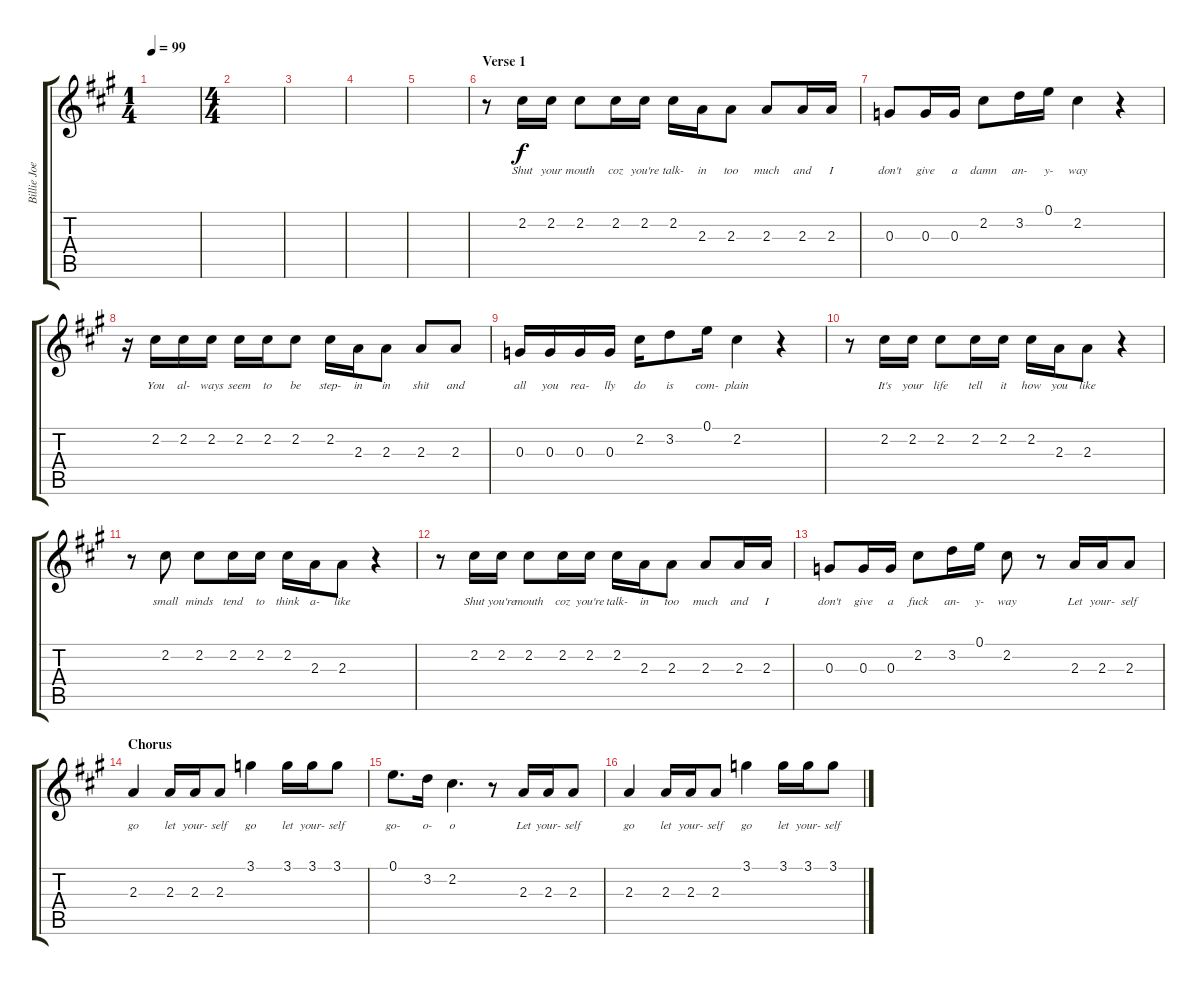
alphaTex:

\track ("Billie Joe Vocals" "Billie Joe") {instrument overdrivenguitar}
\staff {score tabs}
\tuning (E4 B3 G3 D3 A2 E2) {hide}
\ts (1 4)
\tempo 99
\clef g2
\ks a
|
\ts (4 4)
|
|
|
|
\section ("" "Verse 1")
r.8 2.2.16{lyrics (0 "Shut") lyrics (1 "") lyrics (2 "") lyrics (3 "") lyrics (4 "")} 2.2.16{lyrics (0 "your") lyrics (1 "") lyrics (2 "") lyrics (3 "") lyrics (4 "")} 2.2.8{lyrics (0 "mouth") lyrics (1 "") lyrics (2 "") lyrics (3 "") lyrics (4 "")} 2.2.16{lyrics (0 "coz") lyrics (1 "") lyrics (2 "") lyrics (3 "") lyrics (4 "")} 2.2.16{lyrics (0 "you're") lyrics (1 "") lyrics (2 "") lyrics (3 "") lyrics (4 "")} 2.2.16{lyrics (0 "talk-") lyrics (1 "") lyrics (2 "") lyrics (3 "") lyrics (4 "")} 2.3.16{lyrics (0 "in") lyrics (1 "") lyrics (2 "") lyrics (3 "") lyrics (4 "")} 2.3.8{lyrics (0 "too") lyrics (1 "") lyrics (2 "") lyrics (3 "") lyrics (4 "")} 2.3.8{lyrics (0 "much") lyrics (1 "") lyrics (2 "") lyrics (3 "") lyrics (4 "")} 2.3.16{lyrics (0 "and") lyrics (1 "") lyrics (2 "") lyrics (3 "") lyrics (4 "")} 2.3.16{lyrics (0 "I") lyrics (1 "") lyrics (2 "") lyrics (3 "") lyrics (4 "")} |
0.3.8{lyrics (0 "don't") lyrics (1 "") lyrics (2 "") lyrics (3 "") lyrics (4 "")} 0.3.16{lyrics (0 "give") lyrics (1 "") lyrics (2 "") lyrics (3 "") lyrics (4 "")} 0.3.16{lyrics (0 "a") lyrics (1 "") lyrics (2 "") lyrics (3 "") lyrics (4 "")} 2.2.8{lyrics (0 "damn") lyrics (1 "") lyrics (2 "") lyrics (3 "") lyrics (4 "")} 3.2.16{lyrics (0 "an-") lyrics (1 "") lyrics (2 "") lyrics (3 "") lyrics (4 "")} 0.1.16{lyrics (0 "y-") lyrics (1 "") lyrics (2 "") lyrics (3 "") lyrics (4 "")} 2.2.4{lyrics (0 "way") lyrics (1 "") lyrics (2 "") lyrics (3 "") lyrics (4 "")} r.4 |
r.16 2.2.16{lyrics (0 "You") lyrics (1 "") lyrics (2 "") lyrics (3 "") lyrics (4 "")} 2.2.16{lyrics (0 "al-") lyrics (1 "") lyrics (2 "") lyrics (3 "") lyrics (4 "")} 2.2.16{lyrics (0 "ways") lyrics (1 "") lyrics (2 "") lyrics (3 "") lyrics (4 "")} 2.2.16{lyrics (0 "seem") lyrics (1 "") lyrics (2 "") lyrics (3 "") lyrics (4 "")} 2.2.16{lyrics (0 "to") lyrics (1 "") lyrics (2 "") lyrics (3 "") lyrics (4 "")} 2.2.8{lyrics (0 "be") lyrics (1 "") lyrics (2 "") lyrics (3 "") lyrics (4 "")} 2.2.16{lyrics (0 "step-") lyrics (1 "") lyrics (2 "") lyrics (3 "") lyrics (4 "")} 2.3.16{lyrics (0 "in") lyrics (1 "") lyrics (2 "") lyrics (3 "") lyrics (4 "")} 2.3.8{lyrics (0 "in") lyrics (1 "") lyrics (2 "") lyrics (3 "") lyrics (4 "")} 2.3.8{lyrics (0 "shit") lyrics (1 "") lyrics (2 "") lyrics (3 "") lyrics (4 "")} 2.3.8{lyrics (0 "and") lyrics (1 "") lyrics (2 "") lyrics (3 "") lyrics (4 "")} |
0.3.16{lyrics (0 "all") lyrics (1 "") lyrics (2 "") lyrics (3 "") lyrics (4 "")} 0.3.16{lyrics (0 "you") lyrics (1 "") lyrics (2 "") lyrics (3 "") lyrics (4 "")} 0.3.16{lyrics (0 "rea-") lyrics (1 "") lyrics (2 "") lyrics (3 "") lyrics (4 "")} 0.3.16{lyrics (0 "lly") lyrics (1 "") lyrics (2 "") lyrics (3 "") lyrics (4 "")} 2.2.16{lyrics (0 "do") lyrics (1 "") lyrics (2 "") lyrics (3 "") lyrics (4 "")} 3.2.8{lyrics (0 "is") lyrics (1 "") lyrics (2 "") lyrics (3 "") lyrics (4 "")} 0.1.16{lyrics (0 "com-") lyrics (1 "") lyrics (2 "") lyrics (3 "") lyrics (4 "")} 2.2.4{lyrics (0 "plain") lyrics (1 "") lyrics (2 "") lyrics (3 "") lyrics (4 "")} r.4 |
r.8 2.2.16{lyrics (0 "It's") lyrics (1 "") lyrics (2 "") lyrics (3 "") lyrics (4 "")} 2.2.16{lyrics (0 "your") lyrics (1 "") lyrics (2 "") lyrics (3 "") lyrics (4 "")} 2.2.8{lyrics (0 "life") lyrics (1 "") lyrics (2 "") lyrics (3 "") lyrics (4 "")} 2.2.16{lyrics (0 "tell") lyrics (1 "") lyrics (2 "") lyrics (3 "") lyrics (4 "")} 2.2.16{lyrics (0 "it") lyrics (1 "") lyrics (2 "") lyrics (3 "") lyrics (4 "")} 2.2.16{lyrics (0 "how") lyrics (1 "") lyrics (2 "") lyrics (3 "") lyrics (4 "")} 2.3.16{lyrics (0 "you") lyrics (1 "") lyrics (2 "") lyrics (3 "") lyrics (4 "")} 2.3.8{lyrics (0 "like") lyrics (1 "") lyrics (2 "") lyrics (3 "") lyrics (4 "")} r.4 |
r.8 2.2.8{lyrics (0 "small") lyrics (1 "") lyrics (2 "") lyrics (3 "") lyrics (4 "")} 2.2.8{lyrics (0 "minds") lyrics (1 "") lyrics (2 "") lyrics (3 "") lyrics (4 "")} 2.2.16{lyrics (0 "tend") lyrics (1 "") lyrics (2 "") lyrics (3 "") lyrics (4 "")} 2.2.16{lyrics (0 "to") lyrics (1 "") lyrics (2 "") lyrics (3 "") lyrics (4 "")} 2.2.16{lyrics (0 "think") lyrics (1 "") lyrics (2 "") lyrics (3 "") lyrics (4 "")} 2.3.16{lyrics (0 "a-") lyrics (1 "") lyrics (2 "") lyrics (3 "") lyrics (4 "")} 2.3.8{lyrics (0 "like") lyrics (1 "") lyrics (2 "") lyrics (3 "") lyrics (4 "")} r.4 |
r.8 2.2.16{lyrics (0 "Shut") lyrics (1 "") lyrics (2 "") lyrics (3 "") lyrics (4 "")} 2.2.16{lyrics (0 "you're") lyrics (1 "") lyrics (2 "") lyrics (3 "") lyrics (4 "")} 2.2.8{lyrics (0 "mouth") lyrics (1 "") lyrics (2 "") lyrics (3 "") lyrics (4 "")} 2.2.16{lyrics (0 "coz") lyrics (1 "") lyrics (2 "") lyrics (3 "") lyrics (4 "")} 2.2.16{lyrics (0 "you're") lyrics (1 "") lyrics (2 "") lyrics (3 "") lyrics (4 "")} 2.2.16{lyrics (0 "talk-") lyrics (1 "") lyrics (2 "") lyrics (3 "") lyrics (4 "")} 2.3.16{lyrics (0 "in") lyrics (1 "") lyrics (2 "") lyrics (3 "") lyrics (4 "")} 2.3.8{lyrics (0 "too") lyrics (1 "") lyrics (2 "") lyrics (3 "") lyrics (4 "")} 2.3.8{lyrics (0 "much") lyrics (1 "") lyrics (2 "") lyrics (3 "") lyrics (4 "")} 2.3.16{lyrics (0 "and") lyrics (1 "") lyrics (2 "") lyrics (3 "") lyrics (4 "")} 2.3.16{lyrics (0 "I") lyrics (1 "") lyrics (2 "") lyrics (3 "") lyrics (4 "")} |
0.3.8{lyrics (0 "don't") lyrics (1 "") lyrics (2 "") lyrics (3 "") lyrics (4 "")} 0.3.16{lyrics (0 "give") lyrics (1 "") lyrics (2 "") lyrics (3 "") lyrics (4 "")} 0.3.16{lyrics (0 "a") lyrics (1 "") lyrics (2 "") lyrics (3 "") lyrics (4 "")} 2.2.8{lyrics (0 "fuck") lyrics (1 "") lyrics (2 "") lyrics (3 "") lyrics (4 "")} 3.2.16{lyrics (0 "an-") lyrics (1 "") lyrics (2 "") lyrics (3 "") lyrics (4 "")} 0.1.16{lyrics (0 "y-") lyrics (1 "") lyrics (2 "") lyrics (3 "") lyrics (4 "")} 2.2.8{lyrics (0 "way") lyrics (1 "") lyrics (2 "") lyrics (3 "") lyrics (4 "")} r.8 2.3.16{lyrics (0 "Let") lyrics (1 "") lyrics (2 "") lyrics (3 "") lyrics (4 "")} 2.3.16{lyrics (0 "your-") lyrics (1 "") lyrics (2 "") lyrics (3 "") lyrics (4 "")} 2.3.8{lyrics (0 "self") lyrics (1 "") lyrics (2 "") lyrics (3 "") lyrics (4 "")} |
\section ("" "Chorus")
2.3.4{lyrics (0 "go") lyrics (1 "") lyrics (2 "") lyrics (3 "") lyrics (4 "")} 2.3.16{lyrics (0 "let") lyrics (1 "") lyrics (2 "") lyrics (3 "") lyrics (4 "")} 2.3.16{lyrics (0 "your-") lyrics (1 "") lyrics (2 "") lyrics (3 "") lyrics (4 "")} 2.3.8{lyrics (0 "self") lyrics (1 "") lyrics (2 "") lyrics (3 "") lyrics (4 "")} 3.1.4{lyrics (0 "go") lyrics (1 "") lyrics (2 "") lyrics (3 "") lyrics (4 "")} 3.1.16{lyrics (0 "let") lyrics (1 "") lyrics (2 "") lyrics (3 "") lyrics (4 "")} 3.1.16{lyrics (0 "your-") lyrics (1 "") lyrics (2 "") lyrics (3 "") lyrics (4 "")} 3.1.8{lyrics (0 "self") lyrics (1 "") lyrics (2 "") lyrics (3 "") lyrics (4 "")} |
0.1.8{d lyrics (0 "go-") lyrics (1 "") lyrics (2 "") lyrics (3 "") lyrics (4 "")} 3.2.16{lyrics (0 "o-") lyrics (1 "") lyrics (2 "") lyrics (3 "") lyrics (4 "")} 2.2.4{d lyrics (0 "o") lyrics (1 "") lyrics (2 "") lyrics (3 "") lyrics (4 "")} r.8 2.3.16{lyrics (0 "Let") lyrics (1 "") lyrics (2 "") lyrics (3 "") lyrics (4 "")} 2.3.16{lyrics (0 "your-") lyrics (1 "") lyrics (2 "") lyrics (3 "") lyrics (4 "")} 2.3.8{lyrics (0 "self") lyrics (1 "") lyrics (2 "") lyrics (3 "") lyrics (4 "")} |
2.3.4{lyrics (0 "go") lyrics (1 "") lyrics (2 "") lyrics (3 "") lyrics (4 "")} 2.3.16{lyrics (0 "let") lyrics (1 "") lyrics (2 "") lyrics (3 "") lyrics (4 "")} 2.3.16{lyrics (0 "your-") lyrics (1 "") lyrics (2 "") lyrics (3 "") lyrics (4 "")} 2.3.8{lyrics (0 "self") lyrics (1 "") lyrics (2 "") lyrics (3 "") lyrics (4 "")} 3.1.4{lyrics (0 "go") lyrics (1 "") lyrics (2 "") lyrics (3 "") lyrics (4 "")} 3.1.16{lyrics (0 "let") lyrics (1 "") lyrics (2 "") lyrics (3 "") lyrics (4 "")} 3.1.16{lyrics (0 "your-") lyrics (1 "") lyrics (2 "") lyrics (3 "") lyrics (4 "")} 3.1.8{lyrics (0 "self") lyrics (1 "") lyrics (2 "") lyrics (3 "") lyrics (4 "")}
